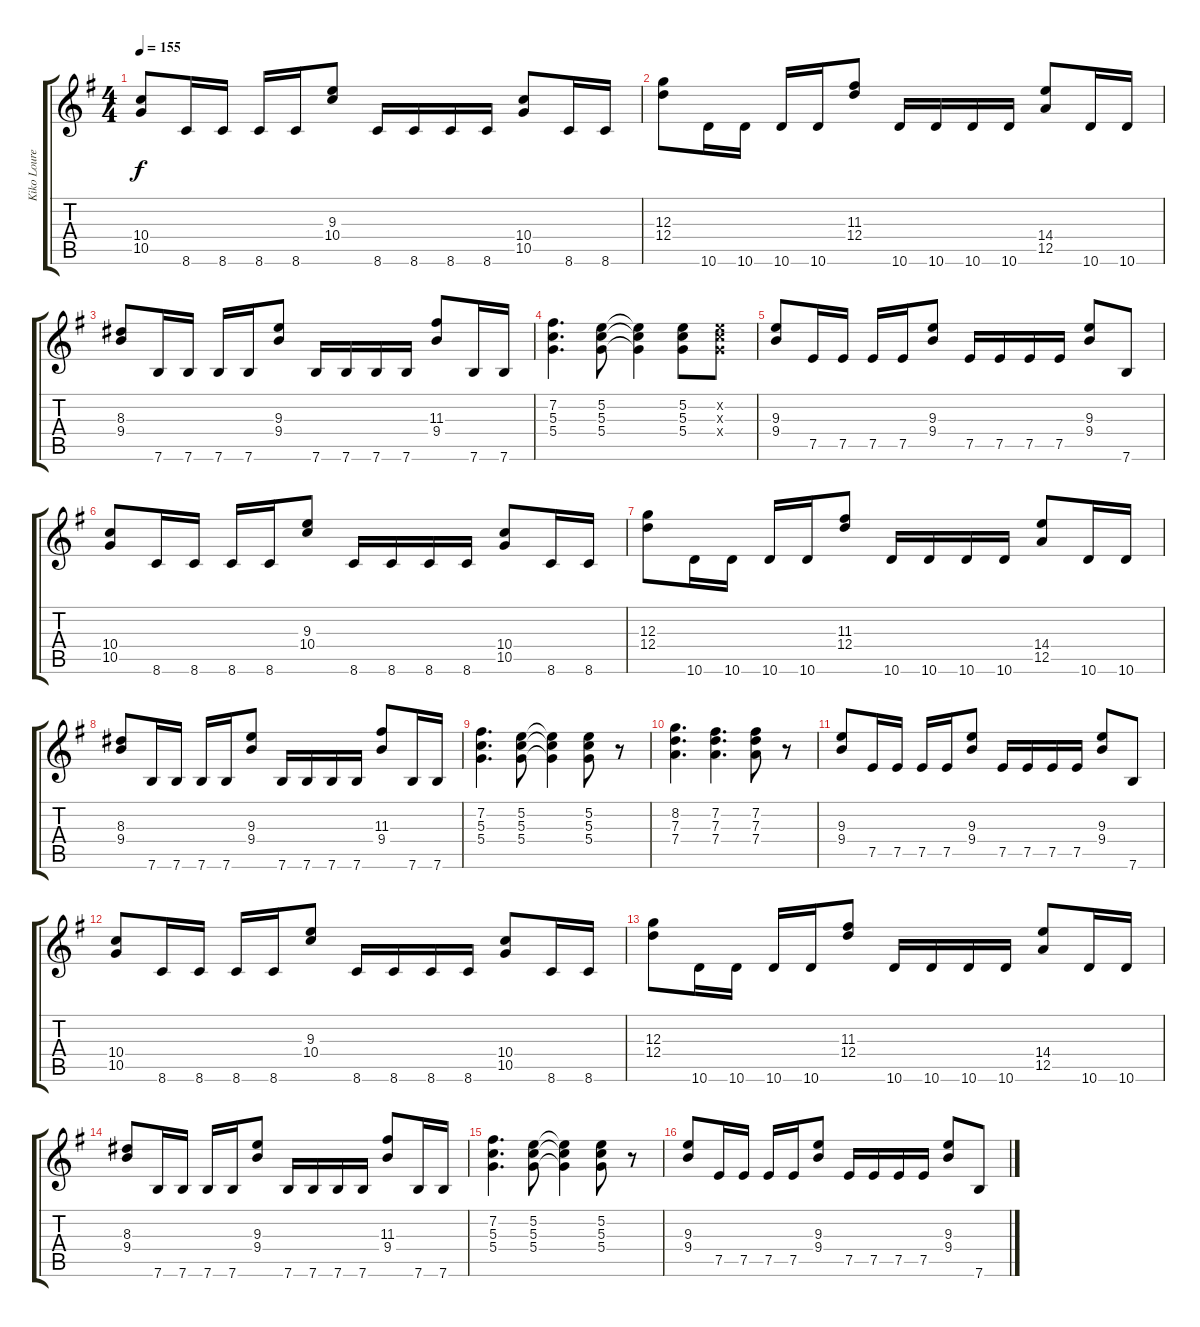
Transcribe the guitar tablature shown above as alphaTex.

\track ("Kiko Loureiro/Rafael Bittencourt" "Kiko Loure") {instrument overdrivenguitar}
\staff {score tabs}
\tuning (E4 B3 G3 D3 A2 E2) {hide}
\ts (4 4)
\tempo 155
\clef g2
\ks g
(10.4 10.5).8{dy f} 8.6.16 8.6.16 8.6.16 8.6.16 (9.3 10.4).8 8.6.16 8.6.16 8.6.16 8.6.16 (10.4 10.5).8 8.6.16 8.6.16 |
(12.3 12.4).8 10.6.16 10.6.16 10.6.16 10.6.16 (11.3 12.4).8 10.6.16 10.6.16 10.6.16 10.6.16 (14.4 12.5).8 10.6.16 10.6.16 |
(8.3 9.4).8 7.6.16 7.6.16 7.6.16 7.6.16 (9.3 9.4).8 7.6.16 7.6.16 7.6.16 7.6.16 (11.3 9.4).8 7.6.16 7.6.16 |
(7.2 5.3 5.4).4{d} (5.2 5.3 5.4).8 (5.2{t} 5.3{t} 5.4{t}).4 (5.2 5.3 5.4).8 (5.2{x} 5.3{x} 5.4{x}).8 |
(9.3 9.4).8 7.5.16 7.5.16 7.5.16 7.5.16 (9.3 9.4).8 7.5.16 7.5.16 7.5.16 7.5.16 (9.3 9.4).8 7.6.8 |
(10.4 10.5).8 8.6.16 8.6.16 8.6.16 8.6.16 (9.3 10.4).8 8.6.16 8.6.16 8.6.16 8.6.16 (10.4 10.5).8 8.6.16 8.6.16 |
(12.3 12.4).8 10.6.16 10.6.16 10.6.16 10.6.16 (11.3 12.4).8 10.6.16 10.6.16 10.6.16 10.6.16 (14.4 12.5).8 10.6.16 10.6.16 |
(8.3 9.4).8 7.6.16 7.6.16 7.6.16 7.6.16 (9.3 9.4).8 7.6.16 7.6.16 7.6.16 7.6.16 (11.3 9.4).8 7.6.16 7.6.16 |
(7.2 5.3 5.4).4{d} (5.2 5.3 5.4).8 (5.2{t} 5.3{t} 5.4{t}).4 (5.2 5.3 5.4).8 r.8 |
(8.2 7.3 7.4).4{d} (7.2 7.3 7.4).4{d} (7.2 7.3 7.4).8 r.8 |
(9.3 9.4).8 7.5.16 7.5.16 7.5.16 7.5.16 (9.3 9.4).8 7.5.16 7.5.16 7.5.16 7.5.16 (9.3 9.4).8 7.6.8 |
(10.4 10.5).8 8.6.16 8.6.16 8.6.16 8.6.16 (9.3 10.4).8 8.6.16 8.6.16 8.6.16 8.6.16 (10.4 10.5).8 8.6.16 8.6.16 |
(12.3 12.4).8 10.6.16 10.6.16 10.6.16 10.6.16 (11.3 12.4).8 10.6.16 10.6.16 10.6.16 10.6.16 (14.4 12.5).8 10.6.16 10.6.16 |
(8.3 9.4).8 7.6.16 7.6.16 7.6.16 7.6.16 (9.3 9.4).8 7.6.16 7.6.16 7.6.16 7.6.16 (11.3 9.4).8 7.6.16 7.6.16 |
(7.2 5.3 5.4).4{d} (5.2 5.3 5.4).8 (5.2{t} 5.3{t} 5.4{t}).4 (5.2 5.3 5.4).8 r.8 |
(9.3 9.4).8 7.5.16 7.5.16 7.5.16 7.5.16 (9.3 9.4).8 7.5.16 7.5.16 7.5.16 7.5.16 (9.3 9.4).8 7.6.8
